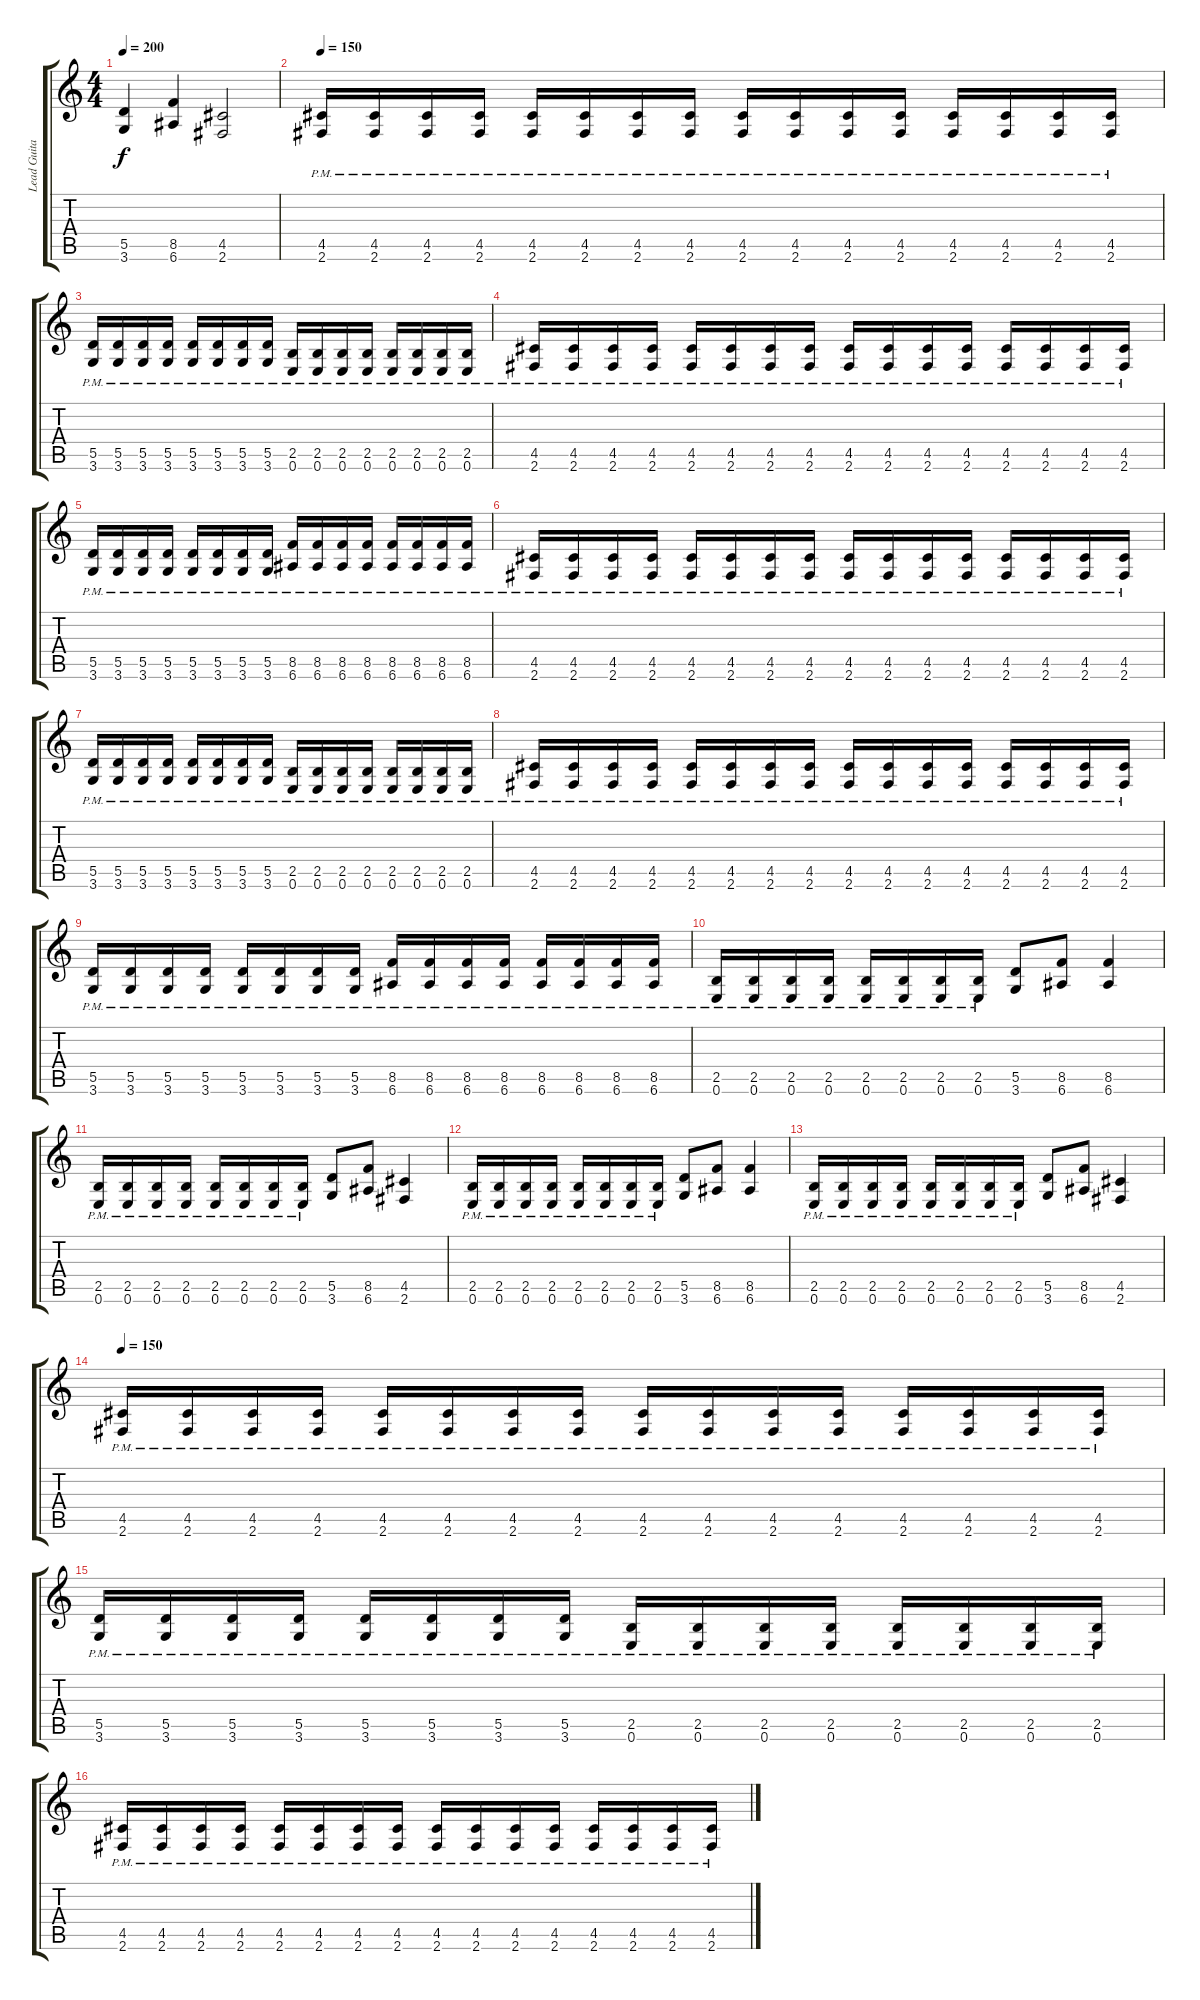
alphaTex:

\track ("Lead Guitar" "Lead Guita") {instrument distortionguitar}
\staff {score tabs}
\tuning (E4 B3 G3 D3 A2 E2) {hide}
\ts (4 4)
\tempo 200
\clef g2
\ks c
(5.5 3.6).4{dy f} (8.5 6.6).4 (4.5 2.6).2 |
\tempo 150
(4.5{pm} 2.6{pm}).16 (4.5{pm} 2.6{pm}).16 (4.5{pm} 2.6{pm}).16 (4.5{pm} 2.6{pm}).16 (4.5{pm} 2.6{pm}).16 (4.5{pm} 2.6{pm}).16 (4.5{pm} 2.6{pm}).16 (4.5{pm} 2.6{pm}).16 (4.5{pm} 2.6{pm}).16 (4.5{pm} 2.6{pm}).16 (4.5{pm} 2.6{pm}).16 (4.5{pm} 2.6{pm}).16 (4.5{pm} 2.6{pm}).16 (4.5{pm} 2.6{pm}).16 (4.5{pm} 2.6{pm}).16 (4.5{pm} 2.6{pm}).16 |
(5.5{pm} 3.6{pm}).16 (5.5{pm} 3.6{pm}).16 (5.5{pm} 3.6{pm}).16 (5.5{pm} 3.6{pm}).16 (5.5{pm} 3.6{pm}).16 (5.5{pm} 3.6{pm}).16 (5.5{pm} 3.6{pm}).16 (5.5{pm} 3.6{pm}).16 (2.5{pm} 0.6{pm}).16 (2.5{pm} 0.6{pm}).16 (2.5{pm} 0.6{pm}).16 (2.5{pm} 0.6{pm}).16 (2.5{pm} 0.6{pm}).16 (2.5{pm} 0.6{pm}).16 (2.5{pm} 0.6{pm}).16 (2.5{pm} 0.6{pm}).16 |
(4.5{pm} 2.6{pm}).16 (4.5{pm} 2.6{pm}).16 (4.5{pm} 2.6{pm}).16 (4.5{pm} 2.6{pm}).16 (4.5{pm} 2.6{pm}).16 (4.5{pm} 2.6{pm}).16 (4.5{pm} 2.6{pm}).16 (4.5{pm} 2.6{pm}).16 (4.5{pm} 2.6{pm}).16 (4.5{pm} 2.6{pm}).16 (4.5{pm} 2.6{pm}).16 (4.5{pm} 2.6{pm}).16 (4.5{pm} 2.6{pm}).16 (4.5{pm} 2.6{pm}).16 (4.5{pm} 2.6{pm}).16 (4.5{pm} 2.6{pm}).16 |
(5.5{pm} 3.6{pm}).16 (5.5{pm} 3.6{pm}).16 (5.5{pm} 3.6{pm}).16 (5.5{pm} 3.6{pm}).16 (5.5{pm} 3.6{pm}).16 (5.5{pm} 3.6{pm}).16 (5.5{pm} 3.6{pm}).16 (5.5{pm} 3.6{pm}).16 (8.5{pm} 6.6{pm}).16 (8.5{pm} 6.6{pm}).16 (8.5{pm} 6.6{pm}).16 (8.5{pm} 6.6{pm}).16 (8.5{pm} 6.6{pm}).16 (8.5{pm} 6.6{pm}).16 (8.5{pm} 6.6{pm}).16 (8.5{pm} 6.6{pm}).16 |
(4.5{pm} 2.6{pm}).16 (4.5{pm} 2.6{pm}).16 (4.5{pm} 2.6{pm}).16 (4.5{pm} 2.6{pm}).16 (4.5{pm} 2.6{pm}).16 (4.5{pm} 2.6{pm}).16 (4.5{pm} 2.6{pm}).16 (4.5{pm} 2.6{pm}).16 (4.5{pm} 2.6{pm}).16 (4.5{pm} 2.6{pm}).16 (4.5{pm} 2.6{pm}).16 (4.5{pm} 2.6{pm}).16 (4.5{pm} 2.6{pm}).16 (4.5{pm} 2.6{pm}).16 (4.5{pm} 2.6{pm}).16 (4.5{pm} 2.6{pm}).16 |
(5.5{pm} 3.6{pm}).16 (5.5{pm} 3.6{pm}).16 (5.5{pm} 3.6{pm}).16 (5.5{pm} 3.6{pm}).16 (5.5{pm} 3.6{pm}).16 (5.5{pm} 3.6{pm}).16 (5.5{pm} 3.6{pm}).16 (5.5{pm} 3.6{pm}).16 (2.5{pm} 0.6{pm}).16 (2.5{pm} 0.6{pm}).16 (2.5{pm} 0.6{pm}).16 (2.5{pm} 0.6{pm}).16 (2.5{pm} 0.6{pm}).16 (2.5{pm} 0.6{pm}).16 (2.5{pm} 0.6{pm}).16 (2.5{pm} 0.6{pm}).16 |
(4.5{pm} 2.6{pm}).16 (4.5{pm} 2.6{pm}).16 (4.5{pm} 2.6{pm}).16 (4.5{pm} 2.6{pm}).16 (4.5{pm} 2.6{pm}).16 (4.5{pm} 2.6{pm}).16 (4.5{pm} 2.6{pm}).16 (4.5{pm} 2.6{pm}).16 (4.5{pm} 2.6{pm}).16 (4.5{pm} 2.6{pm}).16 (4.5{pm} 2.6{pm}).16 (4.5{pm} 2.6{pm}).16 (4.5{pm} 2.6{pm}).16 (4.5{pm} 2.6{pm}).16 (4.5{pm} 2.6{pm}).16 (4.5{pm} 2.6{pm}).16 |
(5.5{pm} 3.6{pm}).16 (5.5{pm} 3.6{pm}).16 (5.5{pm} 3.6{pm}).16 (5.5{pm} 3.6{pm}).16 (5.5{pm} 3.6{pm}).16 (5.5{pm} 3.6{pm}).16 (5.5{pm} 3.6{pm}).16 (5.5{pm} 3.6{pm}).16 (8.5{pm} 6.6{pm}).16 (8.5{pm} 6.6{pm}).16 (8.5{pm} 6.6{pm}).16 (8.5{pm} 6.6{pm}).16 (8.5{pm} 6.6{pm}).16 (8.5{pm} 6.6{pm}).16 (8.5{pm} 6.6{pm}).16 (8.5{pm} 6.6{pm}).16 |
(2.5{pm} 0.6{pm}).16 (2.5{pm} 0.6{pm}).16 (2.5{pm} 0.6{pm}).16 (2.5{pm} 0.6{pm}).16 (2.5{pm} 0.6{pm}).16 (2.5{pm} 0.6{pm}).16 (2.5{pm} 0.6{pm}).16 (2.5{pm} 0.6{pm}).16 (5.5 3.6).8 (8.5 6.6).8 (8.5 6.6).4 |
(2.5{pm} 0.6{pm}).16 (2.5{pm} 0.6{pm}).16 (2.5{pm} 0.6{pm}).16 (2.5{pm} 0.6{pm}).16 (2.5{pm} 0.6{pm}).16 (2.5{pm} 0.6{pm}).16 (2.5{pm} 0.6{pm}).16 (2.5{pm} 0.6{pm}).16 (5.5 3.6).8 (8.5 6.6).8 (4.5 2.6).4 |
(2.5{pm} 0.6{pm}).16 (2.5{pm} 0.6{pm}).16 (2.5{pm} 0.6{pm}).16 (2.5{pm} 0.6{pm}).16 (2.5{pm} 0.6{pm}).16 (2.5{pm} 0.6{pm}).16 (2.5{pm} 0.6{pm}).16 (2.5{pm} 0.6{pm}).16 (5.5 3.6).8 (8.5 6.6).8 (8.5 6.6).4 |
(2.5{pm} 0.6{pm}).16 (2.5{pm} 0.6{pm}).16 (2.5{pm} 0.6{pm}).16 (2.5{pm} 0.6{pm}).16 (2.5{pm} 0.6{pm}).16 (2.5{pm} 0.6{pm}).16 (2.5{pm} 0.6{pm}).16 (2.5{pm} 0.6{pm}).16 (5.5 3.6).8 (8.5 6.6).8 (4.5 2.6).4 |
\tempo 150
(4.5{pm} 2.6{pm}).16 (4.5{pm} 2.6{pm}).16 (4.5{pm} 2.6{pm}).16 (4.5{pm} 2.6{pm}).16 (4.5{pm} 2.6{pm}).16 (4.5{pm} 2.6{pm}).16 (4.5{pm} 2.6{pm}).16 (4.5{pm} 2.6{pm}).16 (4.5{pm} 2.6{pm}).16 (4.5{pm} 2.6{pm}).16 (4.5{pm} 2.6{pm}).16 (4.5{pm} 2.6{pm}).16 (4.5{pm} 2.6{pm}).16 (4.5{pm} 2.6{pm}).16 (4.5{pm} 2.6{pm}).16 (4.5{pm} 2.6{pm}).16 |
(5.5{pm} 3.6{pm}).16 (5.5{pm} 3.6{pm}).16 (5.5{pm} 3.6{pm}).16 (5.5{pm} 3.6{pm}).16 (5.5{pm} 3.6{pm}).16 (5.5{pm} 3.6{pm}).16 (5.5{pm} 3.6{pm}).16 (5.5{pm} 3.6{pm}).16 (2.5{pm} 0.6{pm}).16 (2.5{pm} 0.6{pm}).16 (2.5{pm} 0.6{pm}).16 (2.5{pm} 0.6{pm}).16 (2.5{pm} 0.6{pm}).16 (2.5{pm} 0.6{pm}).16 (2.5{pm} 0.6{pm}).16 (2.5{pm} 0.6{pm}).16 |
(4.5{pm} 2.6{pm}).16 (4.5{pm} 2.6{pm}).16 (4.5{pm} 2.6{pm}).16 (4.5{pm} 2.6{pm}).16 (4.5{pm} 2.6{pm}).16 (4.5{pm} 2.6{pm}).16 (4.5{pm} 2.6{pm}).16 (4.5{pm} 2.6{pm}).16 (4.5{pm} 2.6{pm}).16 (4.5{pm} 2.6{pm}).16 (4.5{pm} 2.6{pm}).16 (4.5{pm} 2.6{pm}).16 (4.5{pm} 2.6{pm}).16 (4.5{pm} 2.6{pm}).16 (4.5{pm} 2.6{pm}).16 (4.5{pm} 2.6{pm}).16
